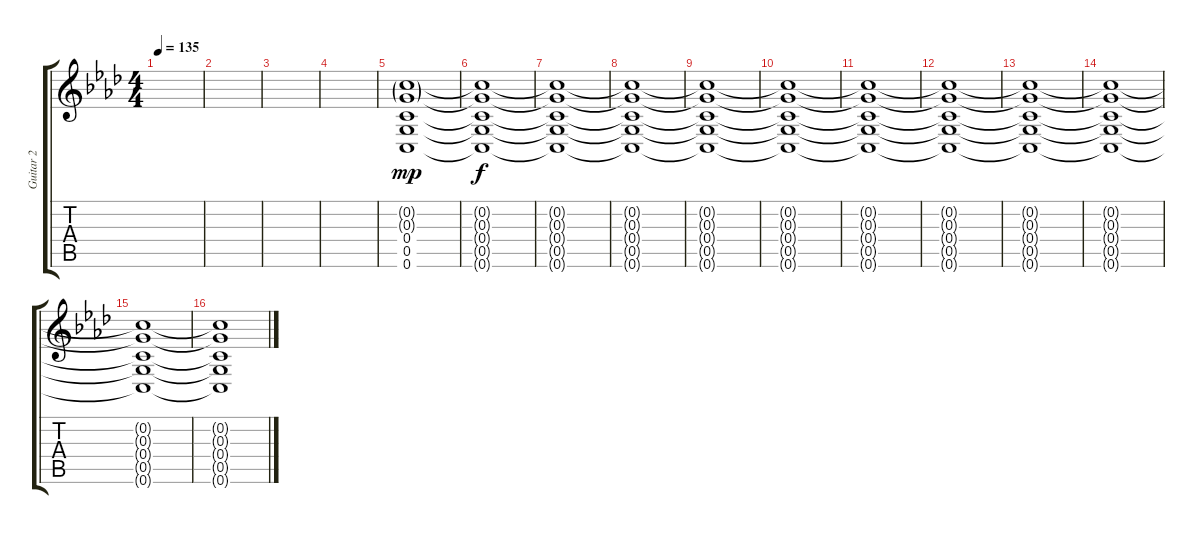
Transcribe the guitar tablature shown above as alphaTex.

\track ("Guitar 2" "Guitar 2") {instrument distortionguitar}
\staff {score tabs}
\tuning (E4 C4 G3 C3 G2 C2) {hide}
\ts (4 4)
\tempo 135
\clef g2
\ks ab
|
|
|
|
(0.2{g} 0.3{g} 0.4 0.5 0.6).1{dy mp} |
(0.2{t} 0.3{t} 0.4{t} 0.5{t} 0.6{t}).1{dy f} |
(0.2{t} 0.3{t} 0.4{t} 0.5{t} 0.6{t}).1 |
(0.2{t} 0.3{t} 0.4{t} 0.5{t} 0.6{t}).1 |
(0.2{t} 0.3{t} 0.4{t} 0.5{t} 0.6{t}).1 |
(0.2{t} 0.3{t} 0.4{t} 0.5{t} 0.6{t}).1 |
(0.2{t} 0.3{t} 0.4{t} 0.5{t} 0.6{t}).1 |
(0.2{t} 0.3{t} 0.4{t} 0.5{t} 0.6{t}).1 |
(0.2{t} 0.3{t} 0.4{t} 0.5{t} 0.6{t}).1 |
(0.2{t} 0.3{t} 0.4{t} 0.5{t} 0.6{t}).1 |
(0.2{t} 0.3{t} 0.4{t} 0.5{t} 0.6{t}).1 |
(0.2{t} 0.3{t} 0.4{t} 0.5{t} 0.6{t}).1
